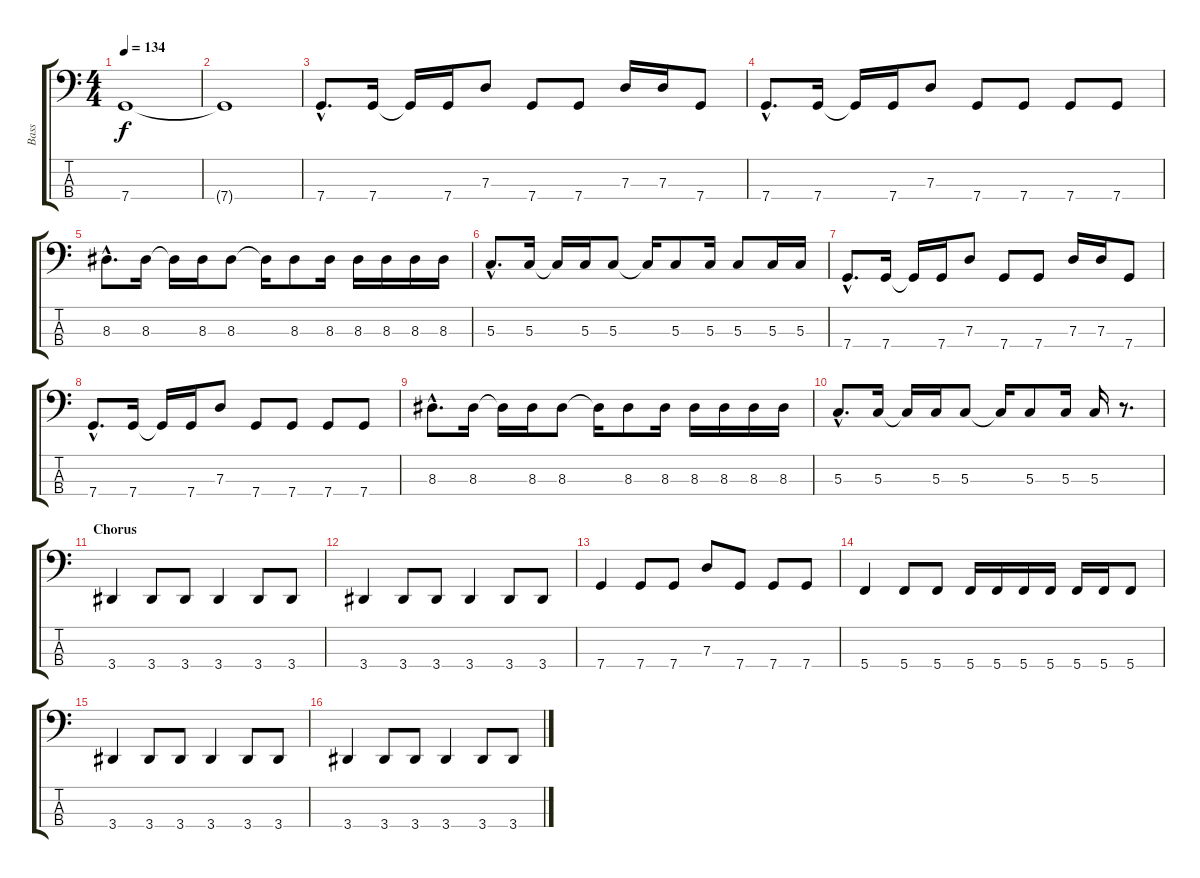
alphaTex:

\track ("Bass" "Bass") {instrument electricbasspick}
\staff {score tabs}
\tuning (F2 C2 G1 C1) {hide}
\ts (4 4)
\tempo 134
\clef f4
\ks c
7.4{t}.1{dy f} |
7.4{t}.1 |
7.4{hac}.8{d} 7.4.16 7.4{t}.16 7.4.16 7.3.8 7.4.8 7.4.8 7.3.16 7.3.16 7.4.8 |
7.4{hac}.8{d} 7.4.16 7.4{t}.16 7.4.16 7.3.8 7.4.8 7.4.8 7.4.8 7.4.8 |
8.3{hac}.8{d} 8.3.16 8.3{t}.16 8.3.16 8.3.8 8.3{t}.16 8.3.8 8.3.16 8.3.16 8.3.16 8.3.16 8.3.16 |
5.3{hac}.8{d} 5.3.16 5.3{t}.16 5.3.16 5.3.8 5.3{t}.16 5.3.8 5.3.16 5.3.8 5.3.16 5.3.16 |
7.4{hac}.8{d} 7.4.16 7.4{t}.16 7.4.16 7.3.8 7.4.8 7.4.8 7.3.16 7.3.16 7.4.8 |
7.4{hac}.8{d} 7.4.16 7.4{t}.16 7.4.16 7.3.8 7.4.8 7.4.8 7.4.8 7.4.8 |
8.3{hac}.8{d} 8.3.16 8.3{t}.16 8.3.16 8.3.8 8.3{t}.16 8.3.8 8.3.16 8.3.16 8.3.16 8.3.16 8.3.16 |
5.3{hac}.8{d} 5.3.16 5.3{t}.16 5.3.16 5.3.8 5.3{t}.16 5.3.8 5.3.16 5.3.16 r.8{d} |
\section ("" "Chorus")
3.4.4 3.4.8 3.4.8 3.4.4 3.4.8 3.4.8 |
3.4.4 3.4.8 3.4.8 3.4.4 3.4.8 3.4.8 |
7.4.4 7.4.8 7.4.8 7.3.8 7.4.8 7.4.8 7.4.8 |
5.4.4 5.4.8 5.4.8 5.4.16 5.4.16 5.4.16 5.4.16 5.4.16 5.4.16 5.4.8 |
3.4.4 3.4.8 3.4.8 3.4.4 3.4.8 3.4.8 |
3.4.4 3.4.8 3.4.8 3.4.4 3.4.8 3.4.8
